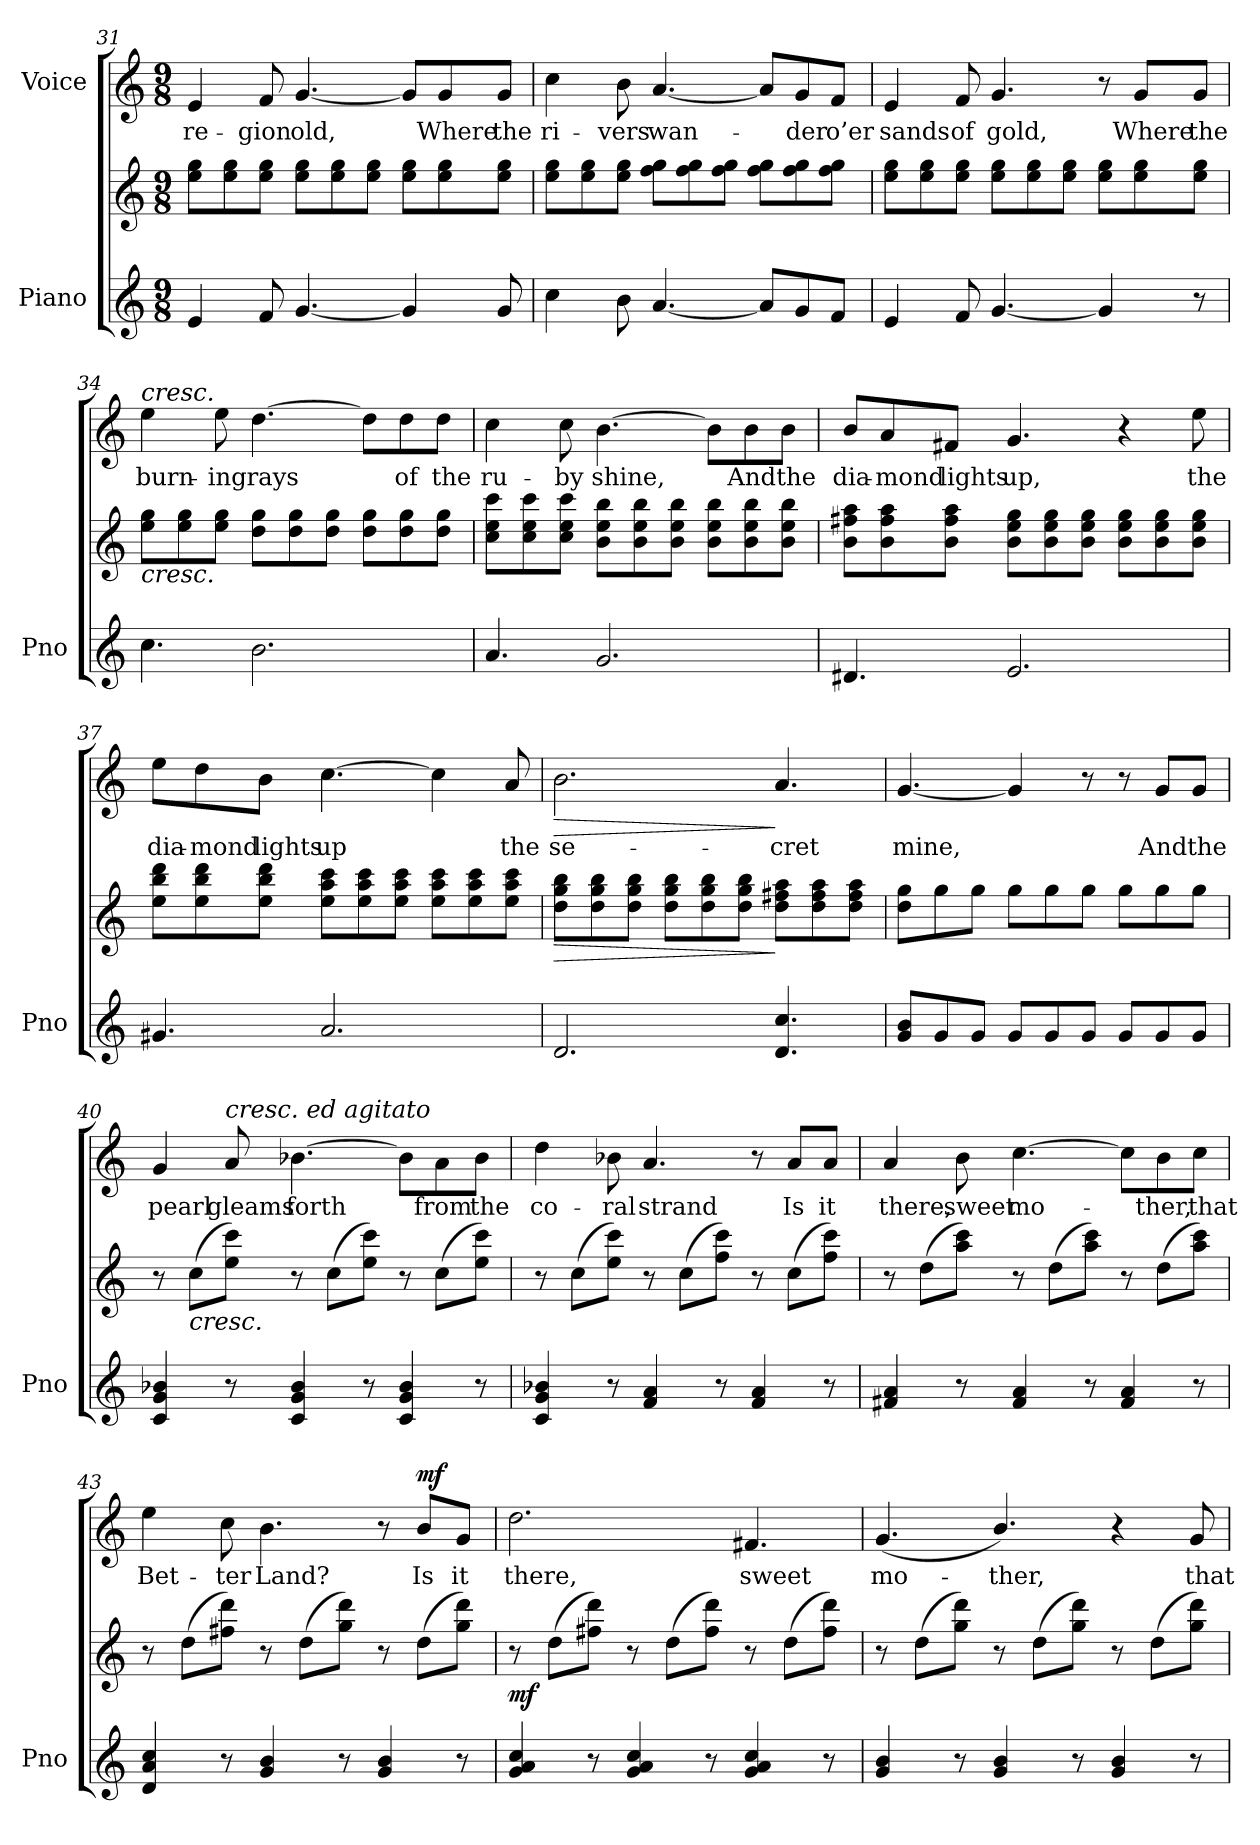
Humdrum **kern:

**kern	**kern	**dynam	**kern	**text	**dynam
*part2	*part2	*part2	*part1	*part1	*part1
*staff3	*staff2	*staff2/3	*staff1	*staff1	*staff1
*I"Piano	*	*	*I"Voice	*	*
*I'Pno	*	*	*	*	*
*clefG2	*clefG2	*	*clefG2	*	*
*k[]	*k[]	*	*k[]	*	*
*M9/8	*M9/8	*	*M9/8	*	*
=31	=31	=31	=31	=31	=31
4e/	8ee\ 8gg\L	.	4e/	re-	.
.	8ee\ 8gg\	.	.	.	.
8f/	8ee\ 8gg\J	.	8f/	-gion	.
[4.g/	8ee\ 8gg\L	.	[4.g/	old,	.
.	8ee\ 8gg\	.	.	.	.
.	8ee\ 8gg\J	.	.	.	.
4g/]	8ee\ 8gg\L	.	8g/L]	.	.
.	8ee\ 8gg\	.	8g/	Where	.
8g/	8ee\ 8gg\J	.	8g/J	the	.
=32	=32	=32	=32	=32	=32
4cc\	8ee\ 8gg\L	.	4cc\	ri-	.
.	8ee\ 8gg\	.	.	.	.
8b\	8ee\ 8gg\J	.	8b\	-vers	.
[4.a/	8ff\ 8gg\L	.	[4.a/	wan-	.
.	8ff\ 8gg\	.	.	.	.
.	8ff\ 8gg\J	.	.	.	.
8a/L]	8ff\ 8gg\L	.	8a/L]	.	.
8g/	8ff\ 8gg\	.	8g/	-der	.
8f/J	8ff\ 8gg\J	.	8f/J	o’er	.
=33	=33	=33	=33	=33	=33
4e/	8ee\ 8gg\L	.	4e/	sands	.
.	8ee\ 8gg\	.	.	.	.
8f/	8ee\ 8gg\J	.	8f/	of	.
[4.g/	8ee\ 8gg\L	.	4.g/	gold,	.
.	8ee\ 8gg\	.	.	.	.
.	8ee\ 8gg\J	.	.	.	.
4g/]	8ee\ 8gg\L	.	8r	.	.
.	8ee\ 8gg\	.	8g/L	Where	.
8r	8ee\ 8gg\J	.	8g/J	the	.
=34	=34	=34	=34	=34	=34
!	!	!	!LO:TX:a:i:t=cresc.	!	!
!	!LO:TX:b:i:t=cresc.	!	!	!	!
4.cc\	8ee\ 8gg\L	.	4ee\	burn-	.
.	8ee\ 8gg\	.	.	.	.
.	8ee\ 8gg\J	.	8ee\	-ing	.
2.b\	8dd\ 8gg\L	.	[4.dd\	rays	.
.	8dd\ 8gg\	.	.	.	.
.	8dd\ 8gg\J	.	.	.	.
.	8dd\ 8gg\L	.	8dd\L]	.	.
.	8dd\ 8gg\	.	8dd\	of	.
.	8dd\ 8gg\J	.	8dd\J	the	.
=35	=35	=35	=35	=35	=35
4.a/	8cc\ 8ee\ 8ccc\L	.	4cc\	ru-	.
.	8cc\ 8ee\ 8ccc\	.	.	.	.
.	8cc\ 8ee\ 8ccc\J	.	8cc\	-by	.
2.g/	8b\ 8ee\ 8bb\L	.	[4.b\	shine,	.
.	8b\ 8ee\ 8bb\	.	.	.	.
.	8b\ 8ee\ 8bb\J	.	.	.	.
.	8b\ 8ee\ 8bb\L	.	8b\L]	.	.
.	8b\ 8ee\ 8bb\	.	8b\	And	.
.	8b\ 8ee\ 8bb\J	.	8b\J	the	.
=36	=36	=36	=36	=36	=36
4.d#X/	8b\ 8ff#X\ 8aa\L	.	8b/L	dia-	.
.	8b\ 8ff#\ 8aa\	.	8a/	-mond	.
.	8b\ 8ff#\ 8aa\J	.	8f#X/J	lights	.
2.e/	8b\ 8ee\ 8gg\L	.	4.g/	up,	.
.	8b\ 8ee\ 8gg\	.	.	.	.
.	8b\ 8ee\ 8gg\J	.	.	.	.
.	8b\ 8ee\ 8gg\L	.	4r	.	.
.	8b\ 8ee\ 8gg\	.	.	.	.
.	8b\ 8ee\ 8gg\J	.	8ee\	the	.
=37	=37	=37	=37	=37	=37
4.g#X/	8ee\ 8bb\ 8ddd\L	.	8ee\L	dia-	.
.	8ee\ 8bb\ 8ddd\	.	8dd\	-mond	.
.	8ee\ 8bb\ 8ddd\J	.	8b\J	lights	.
2.a/	8ee\ 8aa\ 8ccc\L	.	[4.cc\	up	.
.	8ee\ 8aa\ 8ccc\	.	.	.	.
.	8ee\ 8aa\ 8ccc\J	.	.	.	.
.	8ee\ 8aa\ 8ccc\L	.	4cc\]	.	.
.	8ee\ 8aa\ 8ccc\	.	.	.	.
.	8ee\ 8aa\ 8ccc\J	.	8a/	the	.
=38	=38	=38	=38	=38	=38
!	!	!LO:HP:b	!	!	!LO:HP:b
2.d/	8dd\ 8gg\ 8bb\L	>	2.b\	se-	>
.	8dd\ 8gg\ 8bb\	.	.	.	.
.	8dd\ 8gg\ 8bb\J	.	.	.	.
.	8dd\ 8gg\ 8bb\L	.	.	.	.
.	8dd\ 8gg\ 8bb\	.	.	.	.
.	8dd\ 8gg\ 8bb\J	.	.	.	.
4.d/ 4.cc/	8dd\ 8ff#X\ 8aa\L	]	4.a/	-cret	]
.	8dd\ 8ff#\ 8aa\	.	.	.	.
.	8dd\ 8ff#\ 8aa\J	.	.	.	.
=39	=39	=39	=39	=39	=39
8g/ 8b/L	8dd\ 8gg\L	.	[4.g/	mine,	.
8g/	8gg\	.	.	.	.
8g/J	8gg\J	.	.	.	.
8g/L	8gg\L	.	4g/]	.	.
8g/	8gg\	.	.	.	.
8g/J	8gg\J	.	8r	.	.
8g/L	8gg\L	.	8r	.	.
8g/	8gg\	.	8g/L	And	.
8g/J	8gg\J	.	8g/J	the	.
=40	=40	=40	=40	=40	=40
4c/ 4g/ 4b-X/	8r	.	4g/	pearl	.
!	!LO:TX:b:i:t=cresc.	!	!	!	!
.	(8cc\L	.	.	.	.
!	!	!	!LO:TX:a:i:t=cresc.  ed agitato	!	!
8r	8ee\ 8ccc\J)	.	8a/	gleams	.
4c/ 4g/ 4b-/	8r	.	[4.b-X\	forth	.
.	(8cc\L	.	.	.	.
8r	8ee\ 8ccc\J)	.	.	.	.
4c/ 4g/ 4b-/	8r	.	8b-\L]	.	.
.	(8cc\L	.	8a\	from	.
8r	8ee\ 8ccc\J)	.	8b-\J	the	.
=41	=41	=41	=41	=41	=41
4c/ 4g/ 4b-X/	8r	.	4dd\	co-	.
.	(8cc\L	.	.	.	.
8r	8ee\ 8ccc\J)	.	8b-X\	-ral	.
4f/ 4a/	8r	.	4.a/	strand	.
.	(8cc\L	.	.	.	.
8r	8ff\ 8ccc\J)	.	.	.	.
4f/ 4a/	8r	.	8r	.	.
.	(8cc\L	.	8a/L	Is	.
8r	8ff\ 8ccc\J)	.	8a/J	it	.
=42	=42	=42	=42	=42	=42
4f#X/ 4a/	8r	.	4a/	there,	.
.	(8dd\L	.	.	.	.
8r	8aa\ 8ccc\J)	.	8b\	sweet	.
4f#/ 4a/	8r	.	[4.cc\	mo-	.
.	(8dd\L	.	.	.	.
8r	8aa\ 8ccc\J)	.	.	.	.
4f#/ 4a/	8r	.	8cc\L]	.	.
.	(8dd\L	.	8b\	-ther,	.
8r	8aa\ 8ccc\J)	.	8cc\J	that	.
=43	=43	=43	=43	=43	=43
4d/ 4a/ 4cc/	8r	.	4ee\	Bet-	.
.	(8dd\L	.	.	.	.
8r	8ff#X\ 8ddd\J)	.	8cc\	-ter	.
4g/ 4b/	8r	.	4.b\	Land?	.
.	(8dd\L	.	.	.	.
8r	8gg\ 8ddd\J)	.	.	.	.
4g/ 4b/	8r	.	8r	.	.
!	!	!	!	!	!LO:DY:a
.	(8dd\L	.	8b/L	Is	mf
8r	8gg\ 8ddd\J)	.	8g/J	it	.
=44	=44	=44	=44	=44	=44
!	!	!LO:DY:b	!	!	!
4g/ 4a/ 4cc/	8r	mf	2.dd\	there,	.
.	(8dd\L	.	.	.	.
8r	8ff#X\ 8ddd\J)	.	.	.	.
4g/ 4a/ 4cc/	8r	.	.	.	.
.	(8dd\L	.	.	.	.
8r	8ff#\ 8ddd\J)	.	.	.	.
4g/ 4a/ 4cc/	8r	.	4.f#X/	sweet	.
.	(8dd\L	.	.	.	.
8r	8ff#\ 8ddd\J)	.	.	.	.
=45	=45	=45	=45	=45	=45
4g/ 4b/	8r	.	(4.g/	mo-	.
.	(8dd\L	.	.	.	.
8r	8gg\ 8ddd\J)	.	.	.	.
4g/ 4b/	8r	.	4.b/)	-ther,	.
.	(8dd\L	.	.	.	.
8r	8gg\ 8ddd\J)	.	.	.	.
4g/ 4b/	8r	.	4r	.	.
.	(8dd\L	.	.	.	.
8r	8gg\ 8ddd\J)	.	8g/	that	.
=	=	=	=	=	=
*-	*-	*-	*-	*-	*-
